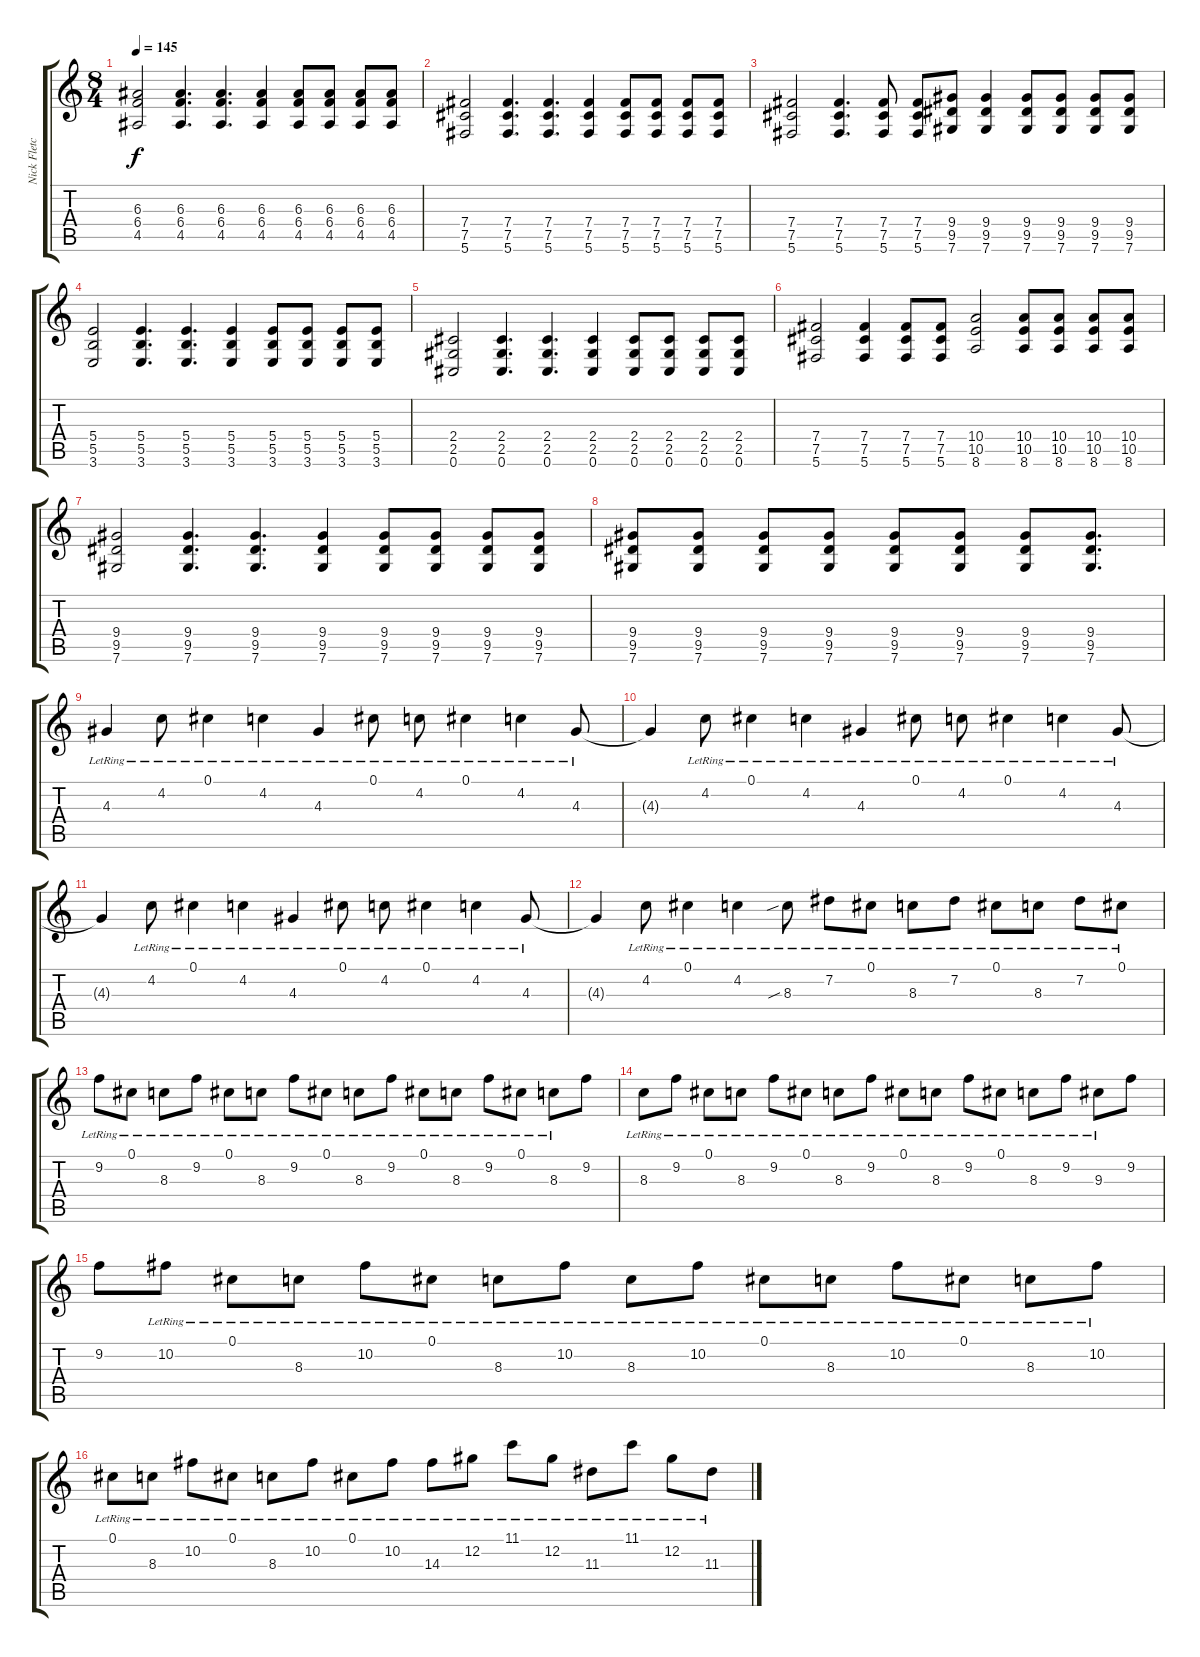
\track ("Nick Fletcher" "Nick Fletc") {instrument overdrivenguitar}
\staff {score tabs}
\tuning (Db4 Ab3 E3 B2 Gb2 Db2) {hide}
\ts (8 4)
\tempo 145
\clef g2
\ks c
(6.3 6.4 4.5).2{dy f} (6.3 6.4 4.5).4{d} (6.3 6.4 4.5).4{d} (6.3 6.4 4.5).4 (6.3 6.4 4.5).8 (6.3 6.4 4.5).8 (6.3 6.4 4.5).8 (6.3 6.4 4.5).8 |
(7.4 7.5 5.6).2 (7.4 7.5 5.6).4{d} (7.4 7.5 5.6).4{d} (7.4 7.5 5.6).4 (7.4 7.5 5.6).8 (7.4 7.5 5.6).8 (7.4 7.5 5.6).8 (7.4 7.5 5.6).8 |
(7.4 7.5 5.6).2 (7.4 7.5 5.6).4{d} (7.4 7.5 5.6).8 (7.4 7.5 5.6).8 (9.4 9.5 7.6).8 (9.4 9.5 7.6).4 (9.4 9.5 7.6).8 (9.4 9.5 7.6).8 (9.4 9.5 7.6).8 (9.4 9.5 7.6).8 |
(5.4 5.5 3.6).2 (5.4 5.5 3.6).4{d} (5.4 5.5 3.6).4{d} (5.4 5.5 3.6).4 (5.4 5.5 3.6).8 (5.4 5.5 3.6).8 (5.4 5.5 3.6).8 (5.4 5.5 3.6).8 |
(2.4 2.5 0.6).2 (2.4 2.5 0.6).4{d} (2.4 2.5 0.6).4{d} (2.4 2.5 0.6).4 (2.4 2.5 0.6).8 (2.4 2.5 0.6).8 (2.4 2.5 0.6).8 (2.4 2.5 0.6).8 |
(7.4 7.5 5.6).2 (7.4 7.5 5.6).4 (7.4 7.5 5.6).8 (7.4 7.5 5.6).8 (10.4 10.5 8.6).2 (10.4 10.5 8.6).8 (10.4 10.5 8.6).8 (10.4 10.5 8.6).8 (10.4 10.5 8.6).8 |
(9.4 9.5 7.6).2 (9.4 9.5 7.6).4{d} (9.4 9.5 7.6).4{d} (9.4 9.5 7.6).4 (9.4 9.5 7.6).8 (9.4 9.5 7.6).8 (9.4 9.5 7.6).8 (9.4 9.5 7.6).8 |
(9.4 9.5 7.6).8 (9.4 9.5 7.6).8 (9.4 9.5 7.6).8 (9.4 9.5 7.6).8 (9.4 9.5 7.6).8 (9.4 9.5 7.6).8 (9.4 9.5 7.6).8 (9.4 9.5 7.6).8{d} |
4.3{lr}.4{instrument electricguitarjazz} 4.2{lr}.8 0.1{lr}.4 4.2{lr}.4 4.3{lr}.4 0.1{lr}.8 4.2{lr}.8 0.1{lr}.4 4.2{lr}.4 4.3{lr}.8 |
4.3{t}.4 4.2{lr}.8 0.1{lr}.4 4.2{lr}.4 4.3{lr}.4 0.1{lr}.8 4.2{lr}.8 0.1{lr}.4 4.2{lr}.4 4.3{lr}.8 |
4.3{t}.4 4.2{lr}.8 0.1{lr}.4 4.2{lr}.4 4.3{lr}.4 0.1{lr}.8 4.2{lr}.8 0.1{lr}.4 4.2{lr}.4 4.3{lr}.8 |
4.3{t}.4 4.2{lr}.8 0.1{lr}.4 4.2{lr}.4 8.3{sib lr}.8 7.2{lr}.8 0.1{lr}.8 8.3{lr}.8 7.2{lr}.8 0.1{lr}.8 8.3{lr}.8 7.2{lr}.8 0.1{lr}.8 |
9.2{lr}.8 0.1{lr}.8 8.3{lr}.8 9.2{lr}.8 0.1{lr}.8 8.3{lr}.8 9.2{lr}.8 0.1{lr}.8 8.3{lr}.8 9.2{lr}.8 0.1{lr}.8 8.3{lr}.8 9.2{lr}.8 0.1{lr}.8 8.3{lr}.8 9.2.8 |
8.3{lr}.8 9.2{lr}.8 0.1{lr}.8 8.3{lr}.8 9.2{lr}.8 0.1{lr}.8 8.3{lr}.8 9.2{lr}.8 0.1{lr}.8 8.3{lr}.8 9.2{lr}.8 0.1{lr}.8 8.3{lr}.8 9.2{lr}.8 9.3{lr}.8 9.2.8 |
9.2.8 10.2{lr}.8 0.1{lr}.8 8.3{lr}.8 10.2{lr}.8 0.1{lr}.8 8.3{lr}.8 10.2{lr}.8 8.3{lr}.8 10.2{lr}.8 0.1{lr}.8 8.3{lr}.8 10.2{lr}.8 0.1{lr}.8 8.3{lr}.8 10.2{lr}.8 |
0.1{lr}.8 8.3{lr}.8 10.2{lr}.8 0.1{lr}.8 8.3{lr}.8 10.2{lr}.8 0.1{lr}.8 10.2{lr}.8 14.3{lr}.8 12.2{lr}.8 11.1{lr}.8 12.2{lr}.8 11.3{lr}.8 11.1{lr}.8 12.2{lr}.8 11.3{lr}.8
